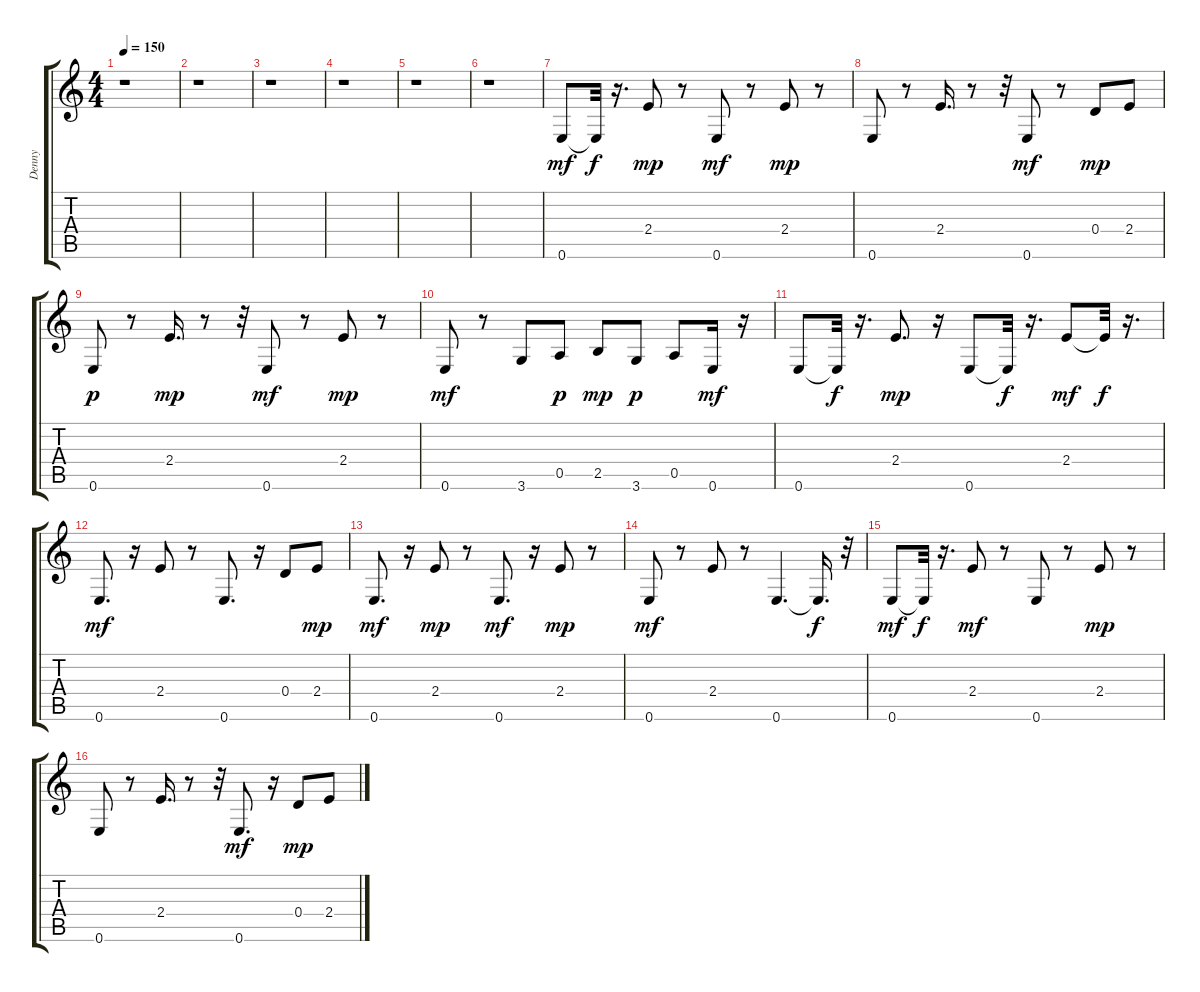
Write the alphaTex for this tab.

\track ("Denny" "Denny") {instrument electricguitarclean}
\staff {score tabs}
\tuning (E4 B3 G3 D3 A2 E2) {hide}
\ts (4 4)
\tempo 150
\clef g2
\ks c
r.1{dy f} |
r.1 |
r.1 |
r.1 |
r.1 |
r.1 |
0.6.8{dy mf} 0.6{t}.32{dy f} r.16{d} 2.4.8{dy mp} r.8 0.6.8{dy mf} r.8 2.4.8{dy mp} r.8 |
0.6.8 r.8 2.4.16{d} r.8 r.32 0.6.8{dy mf} r.8 0.4.8{dy mp} 2.4.8 |
0.6.8{dy p} r.8 2.4.16{d dy mp} r.8 r.32 0.6.8{dy mf} r.8 2.4.8{dy mp} r.8 |
0.6.8{dy mf} r.8 3.6.8 0.5.8{dy p} 2.5.8{dy mp} 3.6.8{dy p} 0.5.8 0.6.16{dy mf} r.16 |
0.6.8 0.6{t}.32{dy f} r.16{d} 2.4.8{d dy mp} r.16 0.6.8 0.6{t}.32{dy f} r.16{d} 2.4.8{dy mf} 2.4{t}.32{dy f} r.16{d} |
0.6.8{d dy mf} r.16 2.4.8 r.8 0.6.8{d} r.16 0.4.8 2.4.8{dy mp} |
0.6.8{d dy mf} r.16 2.4.8{dy mp} r.8 0.6.8{d dy mf} r.16 2.4.8{dy mp} r.8 |
0.6.8{dy mf} r.8 2.4.8 r.8 0.6.4{d} 0.6{t}.16{d dy f} r.32 |
0.6.8{dy mf} 0.6{t}.32{dy f} r.16{d} 2.4.8{dy mf} r.8 0.6.8 r.8 2.4.8{dy mp} r.8 |
0.6.8 r.8 2.4.16{d} r.8 r.32 0.6.8{d dy mf} r.16 0.4.8{dy mp} 2.4.8
